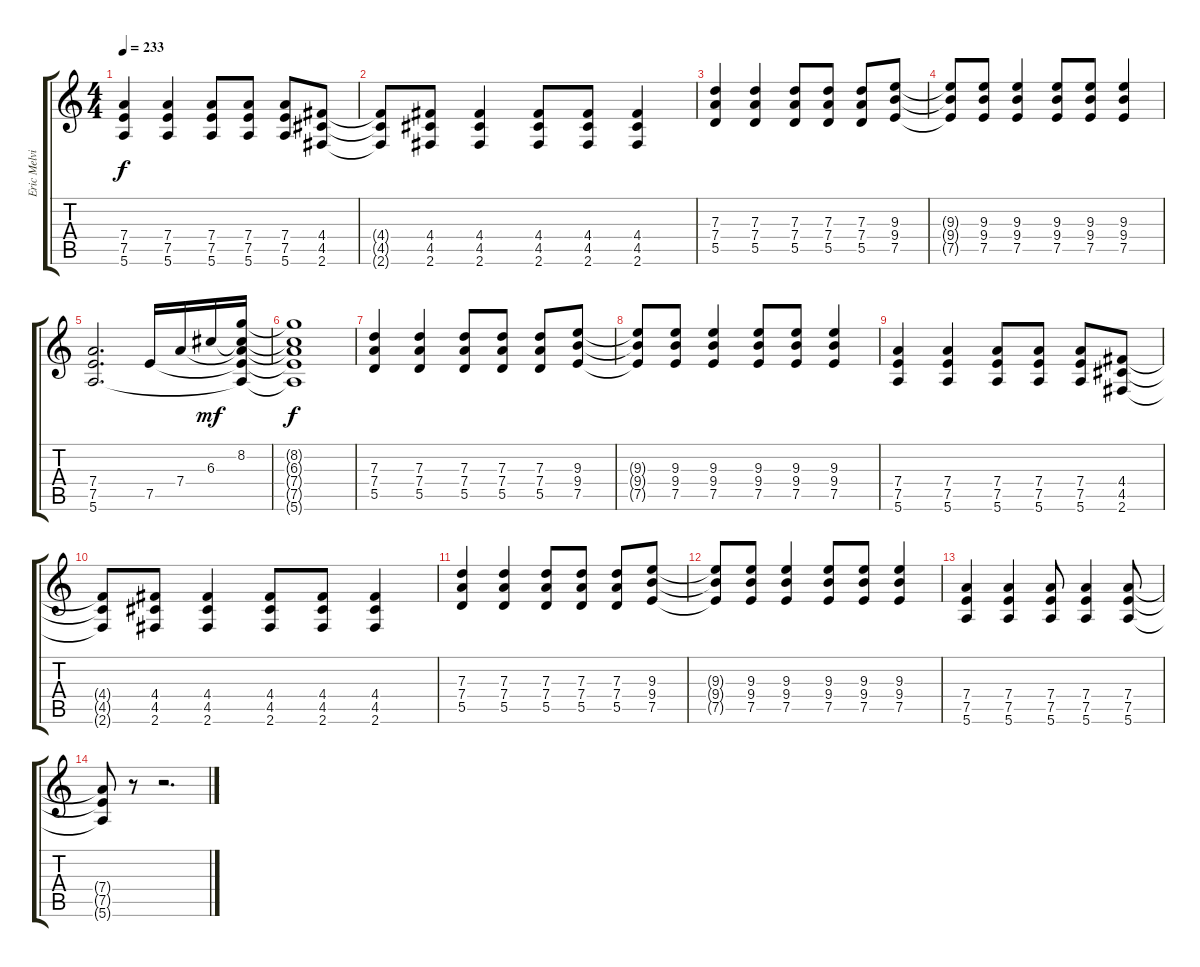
\track ("Eric Melvin" "Eric Melvi") {instrument distortionguitar}
\staff {score tabs}
\tuning (E4 B3 G3 D3 A2 E2) {hide}
\ts (4 4)
\tempo 233
\clef g2
\ks c
(7.4 7.5 5.6).4{dy f} (7.4 7.5 5.6).4 (7.4 7.5 5.6).8 (7.4 7.5 5.6).8 (7.4 7.5 5.6).8 (4.4 4.5 2.6).8 |
(4.4{t} 4.5{t} 2.6{t}).8 (4.4 4.5 2.6).8 (4.4 4.5 2.6).4 (4.4 4.5 2.6).8 (4.4 4.5 2.6).8 (4.4 4.5 2.6).4 |
(7.3 7.4 5.5).4 (7.3 7.4 5.5).4 (7.3 7.4 5.5).8 (7.3 7.4 5.5).8 (7.3 7.4 5.5).8 (9.3 9.4 7.5).8 |
(9.3{t} 9.4{t} 7.5{t}).8 (9.3 9.4 7.5).8 (9.3 9.4 7.5).4 (9.3 9.4 7.5).8 (9.3 9.4 7.5).8 (9.3 9.4 7.5).4 |
(7.4 7.5 5.6).2{d} 7.5.16 7.4.16 6.3.16{dy mf} (8.2 6.3{t} 7.4{t} 7.5{t} 5.6{t}).16 |
(8.2{t} 6.3{t} 7.4{t} 7.5{t} 5.6{t}).1{dy f} |
(7.3 7.4 5.5).4 (7.3 7.4 5.5).4 (7.3 7.4 5.5).8 (7.3 7.4 5.5).8 (7.3 7.4 5.5).8 (9.3 9.4 7.5).8 |
(9.3{t} 9.4{t} 7.5{t}).8 (9.3 9.4 7.5).8 (9.3 9.4 7.5).4 (9.3 9.4 7.5).8 (9.3 9.4 7.5).8 (9.3 9.4 7.5).4 |
(7.4 7.5 5.6).4 (7.4 7.5 5.6).4 (7.4 7.5 5.6).8 (7.4 7.5 5.6).8 (7.4 7.5 5.6).8 (4.4 4.5 2.6).8 |
(4.4{t} 4.5{t} 2.6{t}).8 (4.4 4.5 2.6).8 (4.4 4.5 2.6).4 (4.4 4.5 2.6).8 (4.4 4.5 2.6).8 (4.4 4.5 2.6).4 |
(7.3 7.4 5.5).4 (7.3 7.4 5.5).4 (7.3 7.4 5.5).8 (7.3 7.4 5.5).8 (7.3 7.4 5.5).8 (9.3 9.4 7.5).8 |
(9.3{t} 9.4{t} 7.5{t}).8 (9.3 9.4 7.5).8 (9.3 9.4 7.5).4 (9.3 9.4 7.5).8 (9.3 9.4 7.5).8 (9.3 9.4 7.5).4 |
(7.4 7.5 5.6).4 (7.4 7.5 5.6).4 (7.4 7.5 5.6).8 (7.4 7.5 5.6).4 (7.4 7.5 5.6).8 |
(7.4{t} 7.5{t} 5.6{t}).8 r.8 r.2{d}
